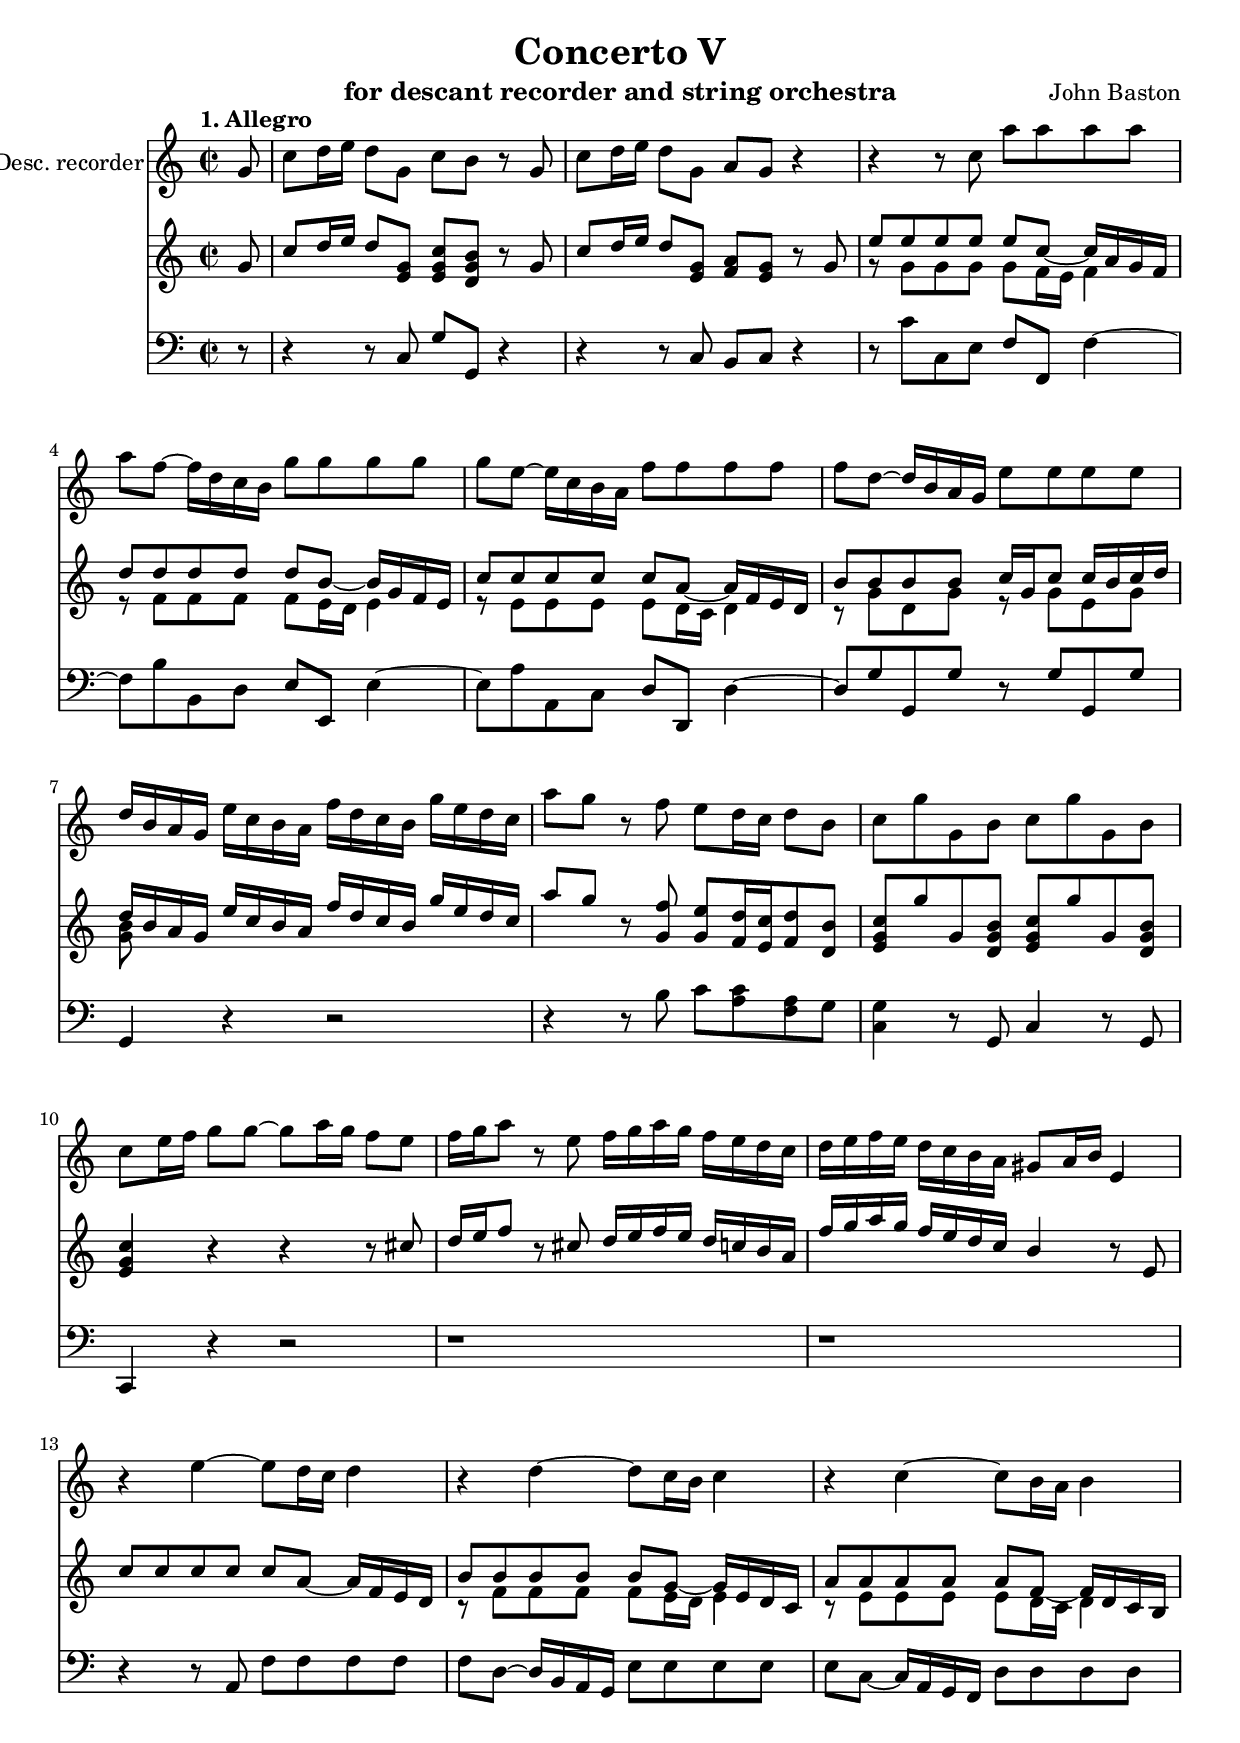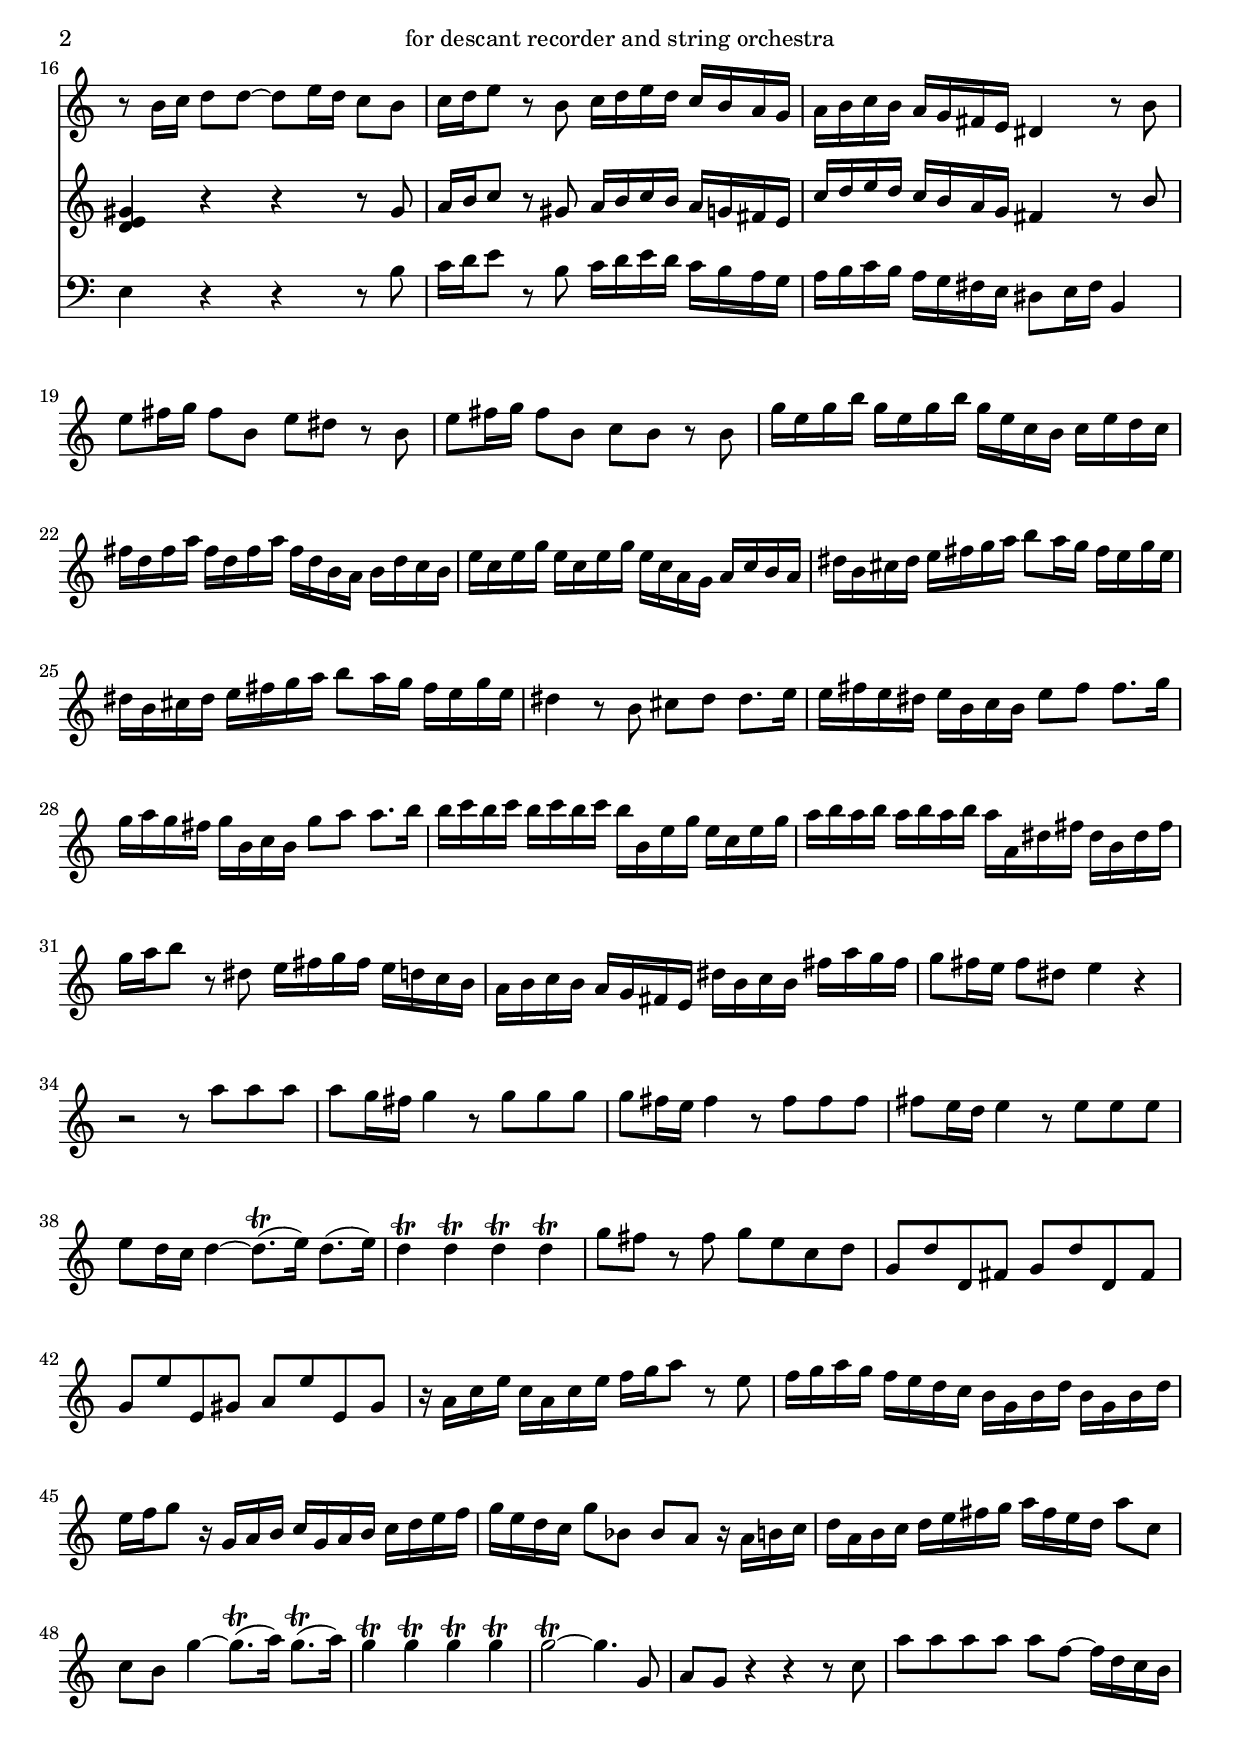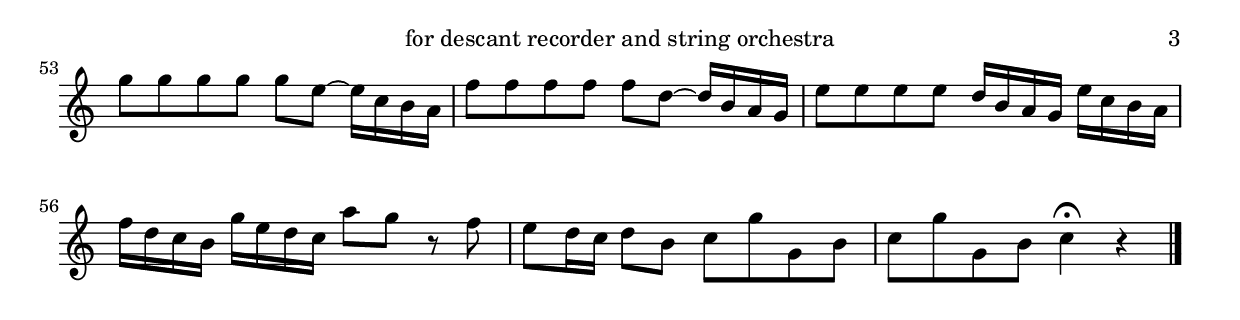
\version "2.18.2"

\header {
  title = "Concerto V"
  composer = "John Baston"
  instrument = "for descant recorder and string orchestra"
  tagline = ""
}

recorderMvtOne = \relative c'' {
    \time 2/2
    \tempo "1. Allegro"
    \partial 8 g8 c[ d16 e] d8 g, c b r g c[ d16 e] d8 g, a g r4 r4 r8 c a' a a a
    % 4
    a[ f~] f16 d c b g'8 g g g g[ e~] e16 c b a f'8 f f f f[ d~] d16 b a g e'8 e e e
    %7
    d16[ b a g] e' c b a f'[ d c b] g' e d c a'8 g r f e[ d16 c] d8 b c g' g, b c g' g, b
    %10
    c8[ e16 f] g8 g~ g[ a16 g] f8 e f16 g a8 r e f16[ g a g] f e d c d[ e f e] d c b a gis8[ a16 b] e,4
    %13
    r4 e'~ e8 d16 c d4 r d~ d8 c16 b c4 r c~ c8 b16 a b4
    %16
    r8 b16[ c] d8 d~ d[ e16 d] c8 b c16 d e8 r b c16[ d e d] c b a g a[ b c b] a g fis e dis4 r8 b'
    %19
    e8[ fis16 g] fis8 b, e[ dis] r b e[ fis16 g] fis8 b, c b r b g'16[ e g b] g e g b g[ e c b] c e d c fis[ d fis a] fis d fis a fis[ d b a] b d c b
    %23
    e[ c e g] e c e g e[ c a g] a c b a dis[ b cis dis] e fis g a b8[ a16 g] fis e g e dis[ b cis dis] e fis g a b8[ a16 g] fis e g e
    %26
    dis4 r8 b cis[ dis] dis8.[ e16] e[ fis e dis] e b c b e8[ fis] fis8. g16 g[ a g fis] g b, c b g'8[ a] a8. b16
    %29
    b[ c b c] b c b c b[ b, e g] e c e g a[ b a b] a b a b a[ a, dis fis] dis b dis fis g[ a b8] r dis, e16[ fis g fis] e d c b
    %32
    a[ b c b] a g fis e dis'[ b c b] fis' a g fis g8[ fis16 e] fis8 dis e4 r r2 r8 a8 a a
    %35
    a[ g16 fis] g4 r8 g g g g[ fis16 e] fis4 r8 fis fis fis fis e16 d e4 r8 e e e
    %38
    e d16 c d4~ d8.\trill( e16) d8.[( e16]) d4\trill d4\trill d4\trill d4\trill g8 fis r fis g e c d
    %41
    g, d' d, fis g d' d, fis g e' e, gis a e' e, gis r16 a[ c e] c a c e f g a8 r e
    %44
    f16[ g a g] f e d c b[ g b d] b g b d e f g8 r16 g, a b c[ g a b] c d e f g[ e d c] g'8 bes, bes a r16 a b c
    %47
    d[ a b c] d e fis g a[ fis e d] a'8 c, c b g'4~ g8.\trill[( a16]) g8.\trill( a16) g4\trill g4\trill g4\trill g4\trill g2\trill~ g4. g,8
    %51
    a g r4r r8 c a' a a a a[ f~] f16 d c b g'8 g g g g[ e~] e16 c b a f'8 f f f f[ d~] d16 b a g
    %55
    e'8 e e e d16[ b a g] e' c b a f'[ d c b] g'[ e d c] a'8[ g] r f e[ d16 c] d8 b c g' g, b c g' g, b c4\fermata r \bar "|."
  }


\score {
  <<
    \new Staff
    \with { instrumentName = #"Desc. recorder" }
    \recorderMvtOne

    \new Staff
    <<
      \new Voice \with {\stemUp} {
	\relative c'' {
	  \partial 8
	  g8 c[ d16 e] d8 <<g, e>> <<c' g e>> <<b' g d>> r g c[ d16 e] d8 <<g, e>> <<a f>> <<g e>> r g e' e e e e[ c~] c16 a g f
				%4
	  d'8 d d d d[ b~] b16 g f e c'8 c c c c[ a~] a16 f e d b'8 b b b c16[ g c8] c16 b c d
	  d[ b a g] e' c b a f'[ d c b] g' e d c a'8 g r <<f g,>>  <<g e'>> <<d16 f,>> <<e c'>> <<d8 f,>> <<d b'>> <<c g e>> g' g, <<b g d>> <<e g c>> g' g, <<b g d>> <<e4 g c>> r r r8 cis d16 e f8 r cis d16[ e f e] d c b a f'[ g a g] f e d c b4 r8 e,8
	  c' c c c c[ a~] a16 f e d b'8 b b b b[ g~] g16 e d c a'8 a a a a[ f~] f16 d c b <<gis'4 e d>> r r r8 gis a16 b c8 r gis a16[ b c b] a g fis e] c'[ d e d] c b a g fis4 r8 b
	}
      }

      \new Voice \with {\stemDown} {
	\relative c'' {
	  \partial 8
	  s8 s1 s1 r8 g8 g g g f16 e f4
	  r8 f f f f e16 d e4 r8 e e e e d16 c d4 r8 g d g r g e g <<g b>> s8 s4 s2 s1 s s s s s r8 f f f f e16 d e4 r8 e e e e d16 c d4
	}
      }
    >>

    \new Staff
    \relative c {
      \clef bass
      r8 r4 r8 c g'[ g,] r4 r r8 c b c r4 r8 c' c, e f f, f'4~ f8 b b, d e e, e'4~ e8 a a, c d d, d'4~ d8 g g, g' r g g, g'
      g,4 r r2 r4 r8 b'8 c <<c a>> <<a f>> g <<g4 c,>> r8 g c4 r8 g c,4 r r2 r1 r1 r4 r8 a' f' f f f f[ d~] d16 b a g e'8 e e e e[ c~] c16 a g f d'8 d d d e4 r r r8 b' c16 d e8 r b c16[ d e d] c b a g a[ b c b] a g fis e dis8 e16 fis b,4
    }

  >>
  \midi {}
  \layout {}
}